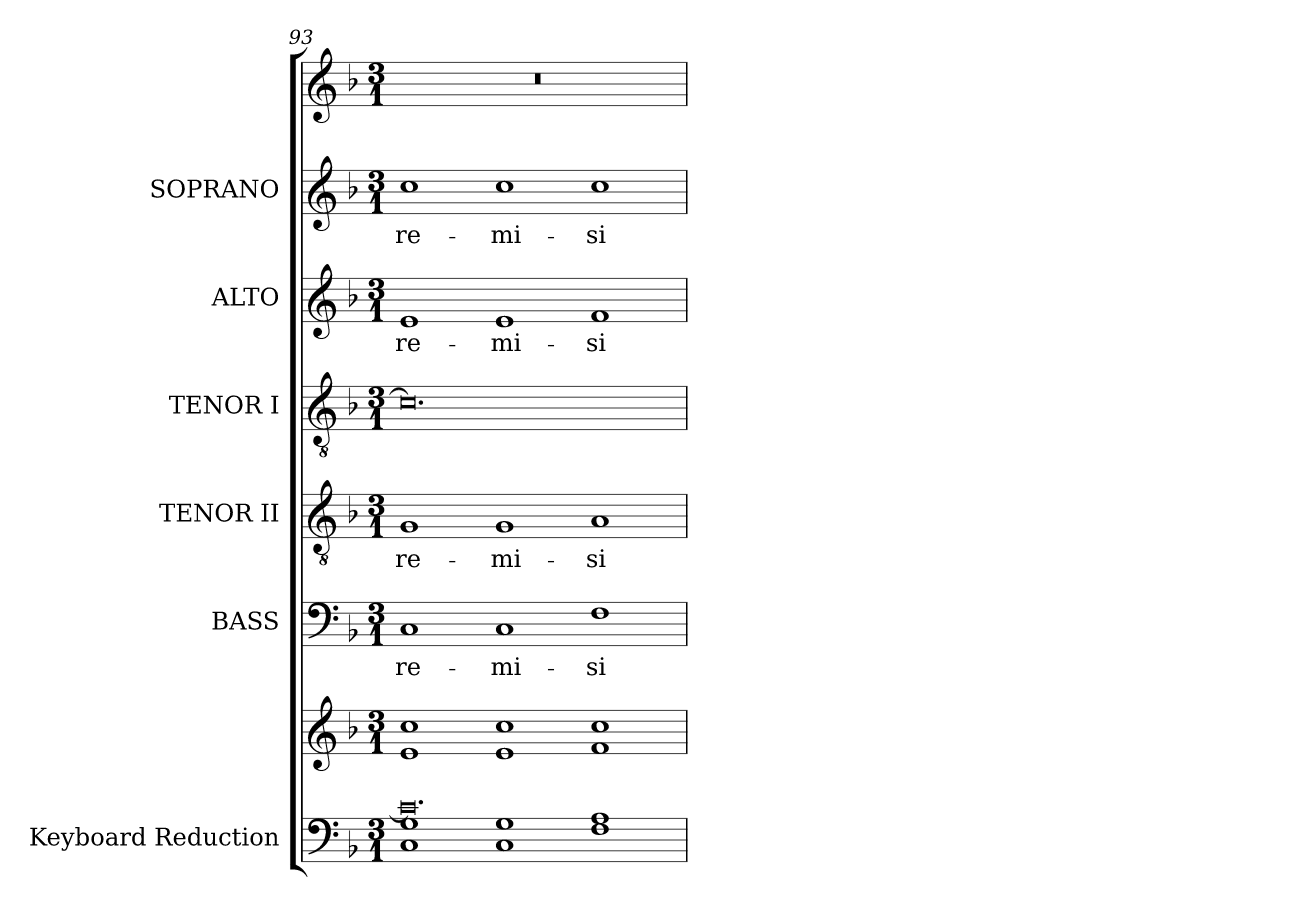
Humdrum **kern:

**kern	**kern	**kern	**text	**kern	**text	**kern	**kern	**text	**kern	**text	**kern
*part7	*part7	*part6	*part6	*part5	*part5	*part4	*part3	*part3	*part2	*part2	*part1
*staff8	*staff7	*staff6	*staff6	*staff5	*staff5	*staff4	*staff3	*staff3	*staff2	*staff2	*staff1
*I"Keyboard Reduction	*	*I"BASS	*	*I"TENOR II	*	*I"TENOR I	*I"ALTO	*	*I"SOPRANO	*	*
*I'Reduc.	*	*I'B.	*	*I'T. II	*	*I'T. I	*I'A.	*	*I'S.	*	*
!!LO:PB:g=z
*clefF4	*clefG2	*clefF4	*	*clefGv2	*	*clefGv2	*clefG2	*	*clefG2	*	*clefG2
*	*	*	*	*ITrd7c12	*	*ITrd7c12	*	*	*	*	*
*k[b-]	*k[b-]	*k[b-]	*	*k[b-]	*	*k[b-]	*k[b-]	*	*k[b-]	*	*k[b-]
*F:	*F:	*F:	*	*F:	*	*F:	*F:	*	*F:	*	*F:
*M3/1	*M3/1	*M3/1	*	*M3/1	*	*M3/1	*M3/1	*	*M3/1	*	*M3/1
=93	=93	=93	=93	=93	=93	=93	=93	=93	=93	=93	=93
*^	*	*	*	*	*	*	*	*	*	*	*
!	!	!	!	!LO:LY:b:color=#000000	!	!	!	!	!	!	!	!
!	!	!	!	!	!	!LO:LY:b:color=#000000	!	!	!	!	!	!
!	!	!	!	!	!	!	!	!	!LO:LY:b:color=#000000	!	!	!
!	!	!	!	!	!	!	!	!	!	!	!LO:LY:b:color=#000000	!LO:N:vis=1
0.ci]	1Ci 1Gi	1ei 1cci	1Ci	re-	1GGi	re-	0.Ci]	1ei	re-	1cci	re-	0.r
!	!	!	!	!LO:LY:b:color=#000000	!	!	!	!	!	!	!	!
!	!	!	!	!	!	!LO:LY:b:color=#000000	!	!	!	!	!	!
!	!	!	!	!	!	!	!	!	!LO:LY:b:color=#000000	!	!	!
!	!	!	!	!	!	!	!	!	!	!	!LO:LY:b:color=#000000	!
.	1Ci 1Gi	1ei 1cci	1Ci	-mi-	1GGi	-mi-	.	1ei	-mi-	1cci	-mi-	.
!	!	!	!	!LO:LY:b:color=#000000	!	!	!	!	!	!	!	!
!	!	!	!	!	!	!LO:LY:b:color=#000000	!	!	!	!	!	!
!	!	!	!	!	!	!	!	!	!LO:LY:b:color=#000000	!	!	!
!	!	!	!	!	!	!	!	!	!	!	!LO:LY:b:color=#000000	!
.	1Fi 1Ai	1fi 1cci	1Fi	-si-	1AAi	-si-	.	1fi	-si-	1cci	-si-	.
*v	*v	*	*	*	*	*	*	*	*	*	*	*
=	=	=	=	=	=	=	=	=	=	=	=
*-	*-	*-	*-	*-	*-	*-	*-	*-	*-	*-	*-
